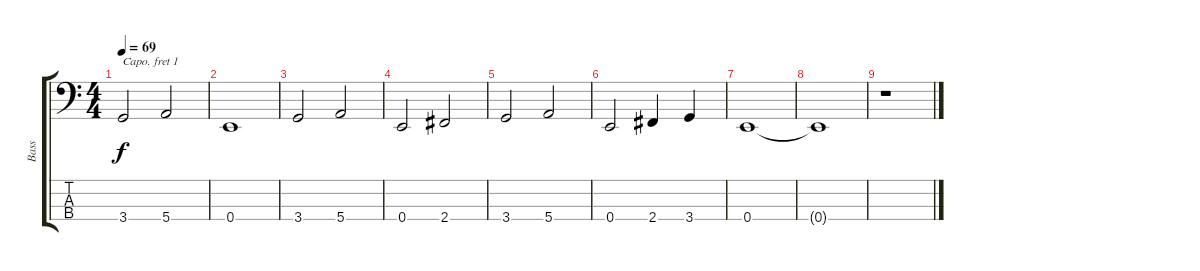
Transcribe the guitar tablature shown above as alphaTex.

\track ("Bass" "Bass") {instrument electricbassfinger}
\staff {score tabs}
\capo 1
\tuning (Gb2 Db2 Ab1 Eb1) {hide}
\ts (4 4)
\tempo 69
\clef f4
\ks c
3.4.2{dy f} 5.4.2 |
0.4.1 |
3.4.2 5.4.2 |
0.4.2 2.4.2 |
3.4.2 5.4.2 |
0.4.2 2.4.4 3.4.4 |
0.4.1 |
0.4{t}.1{volume 0} |
r.1
